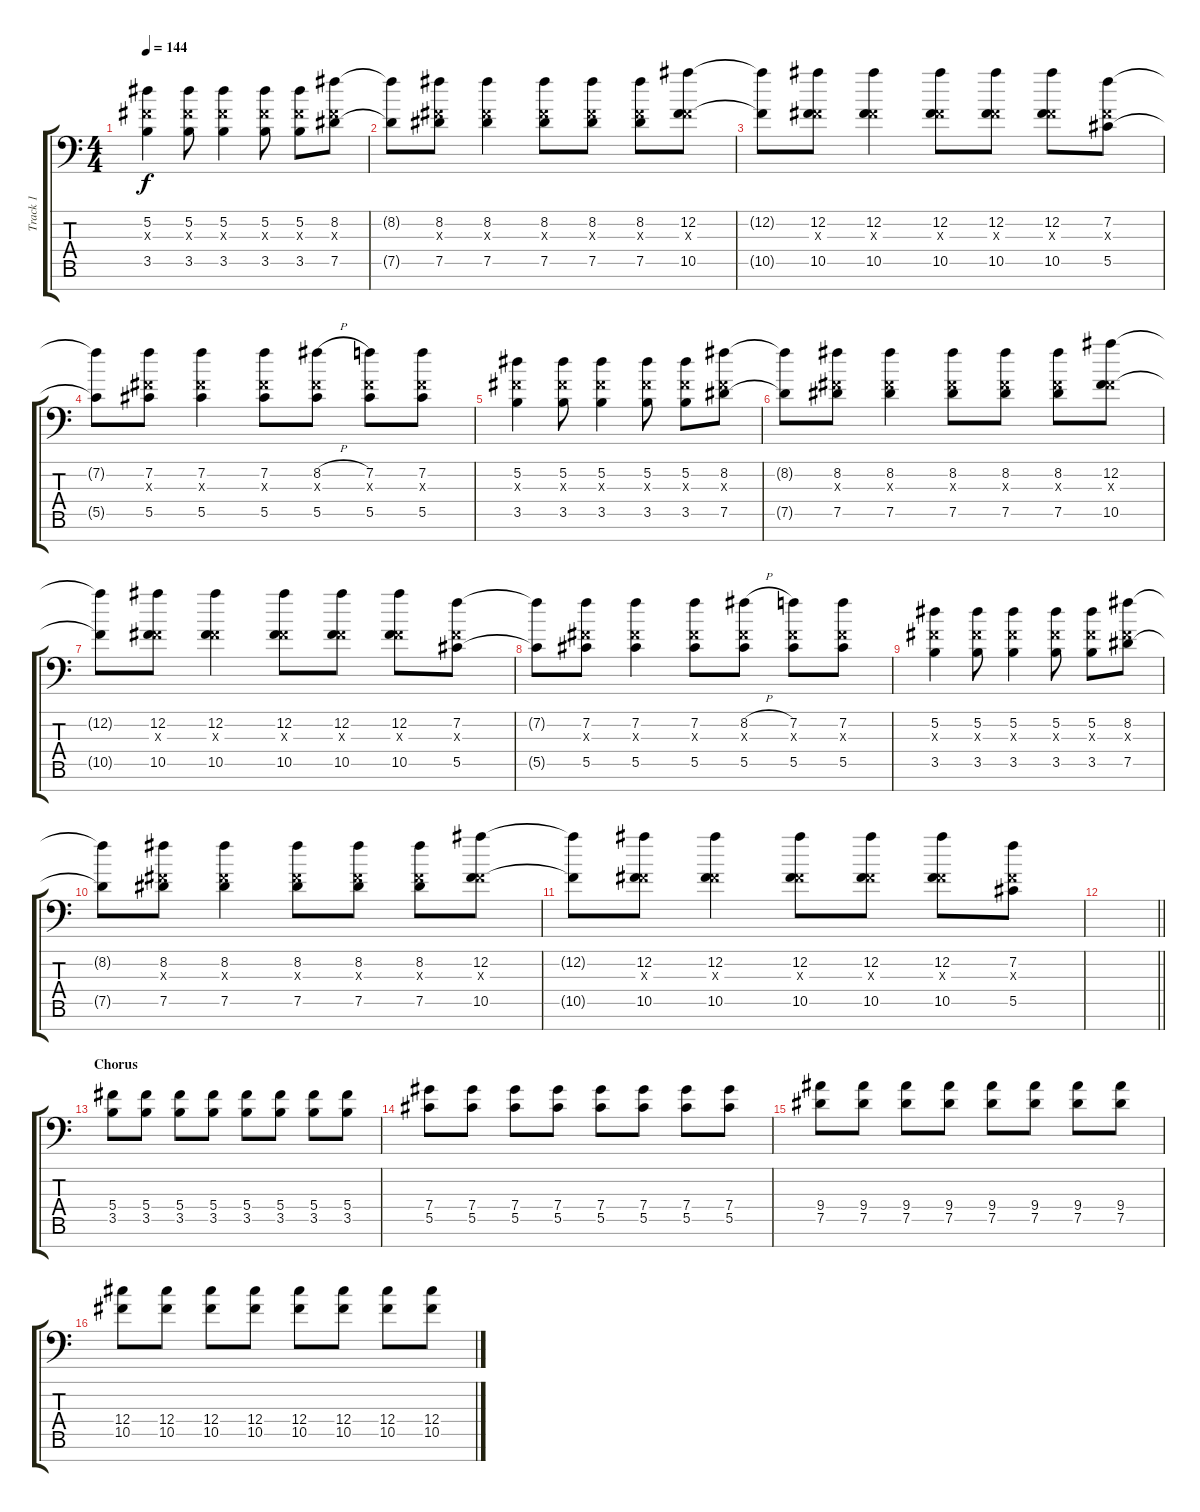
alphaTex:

\track ("Track 1" "Track 1") {instrument acousticguitarsteel}
\staff {score tabs}
\tuning (Eb4 Bb3 Gb3 Db3 Ab2 Eb2 Bb1) {hide}
\ts (4 4)
\tempo 144
\clef f4
\ks c
(5.2 0.3{x} 3.5).4{dy f} (5.2 0.3{x} 3.5).8 (5.2 0.3{x} 3.5).4 (5.2 0.3{x} 3.5).8 (5.2 0.3{x} 3.5).8 (8.2 0.3{x} 7.5).8 |
(8.2{t} 7.5{t}).8 (8.2 0.3{x} 7.5).8 (8.2 0.3{x} 7.5).4 (8.2 0.3{x} 7.5).8 (8.2 0.3{x} 7.5).8 (8.2 0.3{x} 7.5).8 (12.2 0.3{x} 10.5).8 |
(12.2{t} 10.5{t}).8 (12.2 0.3{x} 10.5).8 (12.2 0.3{x} 10.5).4 (12.2 0.3{x} 10.5).8 (12.2 0.3{x} 10.5).8 (12.2 0.3{x} 10.5).8 (7.2 0.3{x} 5.5).8 |
(7.2{t} 5.5{t}).8 (7.2 0.3{x} 5.5).8 (7.2 0.3{x} 5.5).4 (7.2 0.3{x} 5.5).8 (8.2{h} 0.3{x} 5.5).8 (7.2 0.3{x} 5.5).8 (7.2 0.3{x} 5.5).8 |
(5.2 0.3{x} 3.5).4 (5.2 0.3{x} 3.5).8 (5.2 0.3{x} 3.5).4 (5.2 0.3{x} 3.5).8 (5.2 0.3{x} 3.5).8 (8.2 0.3{x} 7.5).8 |
(8.2{t} 7.5{t}).8 (8.2 0.3{x} 7.5).8 (8.2 0.3{x} 7.5).4 (8.2 0.3{x} 7.5).8 (8.2 0.3{x} 7.5).8 (8.2 0.3{x} 7.5).8 (12.2 0.3{x} 10.5).8 |
(12.2{t} 10.5{t}).8 (12.2 0.3{x} 10.5).8 (12.2 0.3{x} 10.5).4 (12.2 0.3{x} 10.5).8 (12.2 0.3{x} 10.5).8 (12.2 0.3{x} 10.5).8 (7.2 0.3{x} 5.5).8 |
(7.2{t} 5.5{t}).8 (7.2 0.3{x} 5.5).8 (7.2 0.3{x} 5.5).4 (7.2 0.3{x} 5.5).8 (8.2{h} 0.3{x} 5.5).8 (7.2 0.3{x} 5.5).8 (7.2 0.3{x} 5.5).8 |
(5.2 0.3{x} 3.5).4 (5.2 0.3{x} 3.5).8 (5.2 0.3{x} 3.5).4 (5.2 0.3{x} 3.5).8 (5.2 0.3{x} 3.5).8 (8.2 0.3{x} 7.5).8 |
(8.2{t} 7.5{t}).8 (8.2 0.3{x} 7.5).8 (8.2 0.3{x} 7.5).4 (8.2 0.3{x} 7.5).8 (8.2 0.3{x} 7.5).8 (8.2 0.3{x} 7.5).8 (12.2 0.3{x} 10.5).8 |
(12.2{t} 10.5{t}).8 (12.2 0.3{x} 10.5).8 (12.2 0.3{x} 10.5).4 (12.2 0.3{x} 10.5).8 (12.2 0.3{x} 10.5).8 (12.2 0.3{x} 10.5).8 (7.2 0.3{x} 5.5).8 |
\barLineRight lightlight
|
\section ("" "Chorus")
(5.4 3.5).8{volume 16 instrument distortionguitar} (5.4 3.5).8 (5.4 3.5).8 (5.4 3.5).8 (5.4 3.5).8 (5.4 3.5).8 (5.4 3.5).8 (5.4 3.5).8 |
(7.4 5.5).8 (7.4 5.5).8 (7.4 5.5).8 (7.4 5.5).8 (7.4 5.5).8 (7.4 5.5).8 (7.4 5.5).8 (7.4 5.5).8 |
(9.4 7.5).8 (9.4 7.5).8 (9.4 7.5).8 (9.4 7.5).8 (9.4 7.5).8 (9.4 7.5).8 (9.4 7.5).8 (9.4 7.5).8 |
(12.4 10.5).8 (12.4 10.5).8 (12.4 10.5).8 (12.4 10.5).8 (12.4 10.5).8 (12.4 10.5).8 (12.4 10.5).8 (12.4 10.5).8
